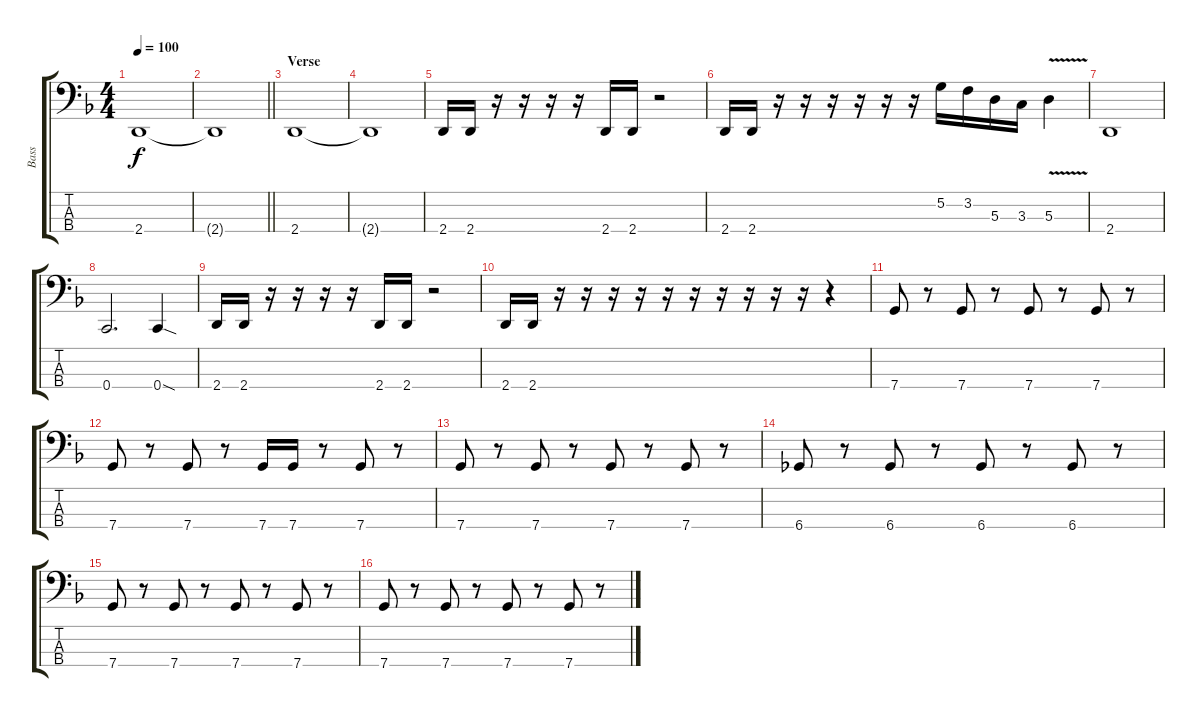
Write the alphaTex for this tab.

\track ("Bass" "Bass") {instrument electricbassfinger}
\staff {score tabs}
\tuning (G2 D2 A1 C1) {hide}
\ts (4 4)
\tempo 100
\clef f4
\ks dminor
2.4.1{dy f} |
\barLineRight lightlight
2.4{t}.1 |
\section ("" "Verse")
2.4.1 |
2.4{t}.1 |
2.4.16 2.4.16 r.16 r.16 r.16 r.16 2.4.16 2.4.16 r.2 |
2.4.16 2.4.16 r.16 r.16 r.16 r.16 r.16 r.16 5.2.16 3.2.16 5.3.16 3.3.16 5.3{v}.4 |
2.4.1 |
0.4.2{d} 0.4{sod}.4 |
2.4.16 2.4.16 r.16 r.16 r.16 r.16 2.4.16 2.4.16 r.2 |
2.4.16 2.4.16 r.16 r.16 r.16 r.16 r.16 r.16 r.16 r.16 r.16 r.16 r.4 |
7.4.8 r.8 7.4.8 r.8 7.4.8 r.8 7.4.8 r.8 |
7.4.8 r.8 7.4.8 r.8 7.4.16 7.4.16 r.8 7.4.8 r.8 |
7.4.8 r.8 7.4.8 r.8 7.4.8 r.8 7.4.8 r.8 |
6.4.8 r.8 6.4.8 r.8 6.4.8 r.8 6.4.8 r.8 |
7.4.8 r.8 7.4.8 r.8 7.4.8 r.8 7.4.8 r.8 |
7.4.8 r.8 7.4.8 r.8 7.4.8 r.8 7.4.8 r.8
